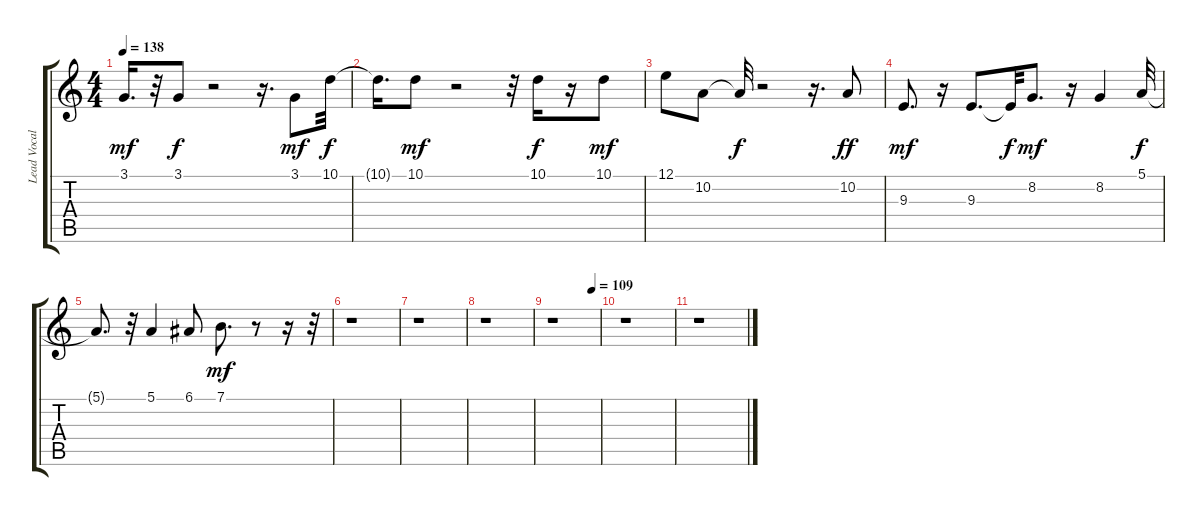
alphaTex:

\track ("Lead Vocal" "Lead Vocal") {instrument oboe}
\staff {score tabs}
\tuning (E4 B3 G3 D3 A2 E2) {hide}
\ts (4 4)
\tempo 138
\clef g2
\ks c
3.1.16{d dy mf} r.32 3.1.8{dy f} r.2 r.16{d} 3.1.8{dy mf} 10.1.32{dy f} |
10.1{t}.16{d} 10.1.8{dy mf} r.2 r.32 10.1.16{dy f} r.16 10.1.8{dy mf} |
12.1.8 10.2.8 10.2{t}.32{dy f} r.2 r.16{d} 10.2.8{dy ff} |
9.3.8{d dy mf} r.16 9.3.8{d} 9.3{t}.32{dy f} 8.2.8{d dy mf} r.16 8.2.4 5.1.32{dy f} |
5.1{t}.8{d} r.32 5.1.4 6.1.8 7.1.8{d dy mf} r.8 r.16 r.32 |
r.1 |
r.1 |
r.1 |
\tempo (109 0.84375)
r.1 |
r.1 |
r.1
